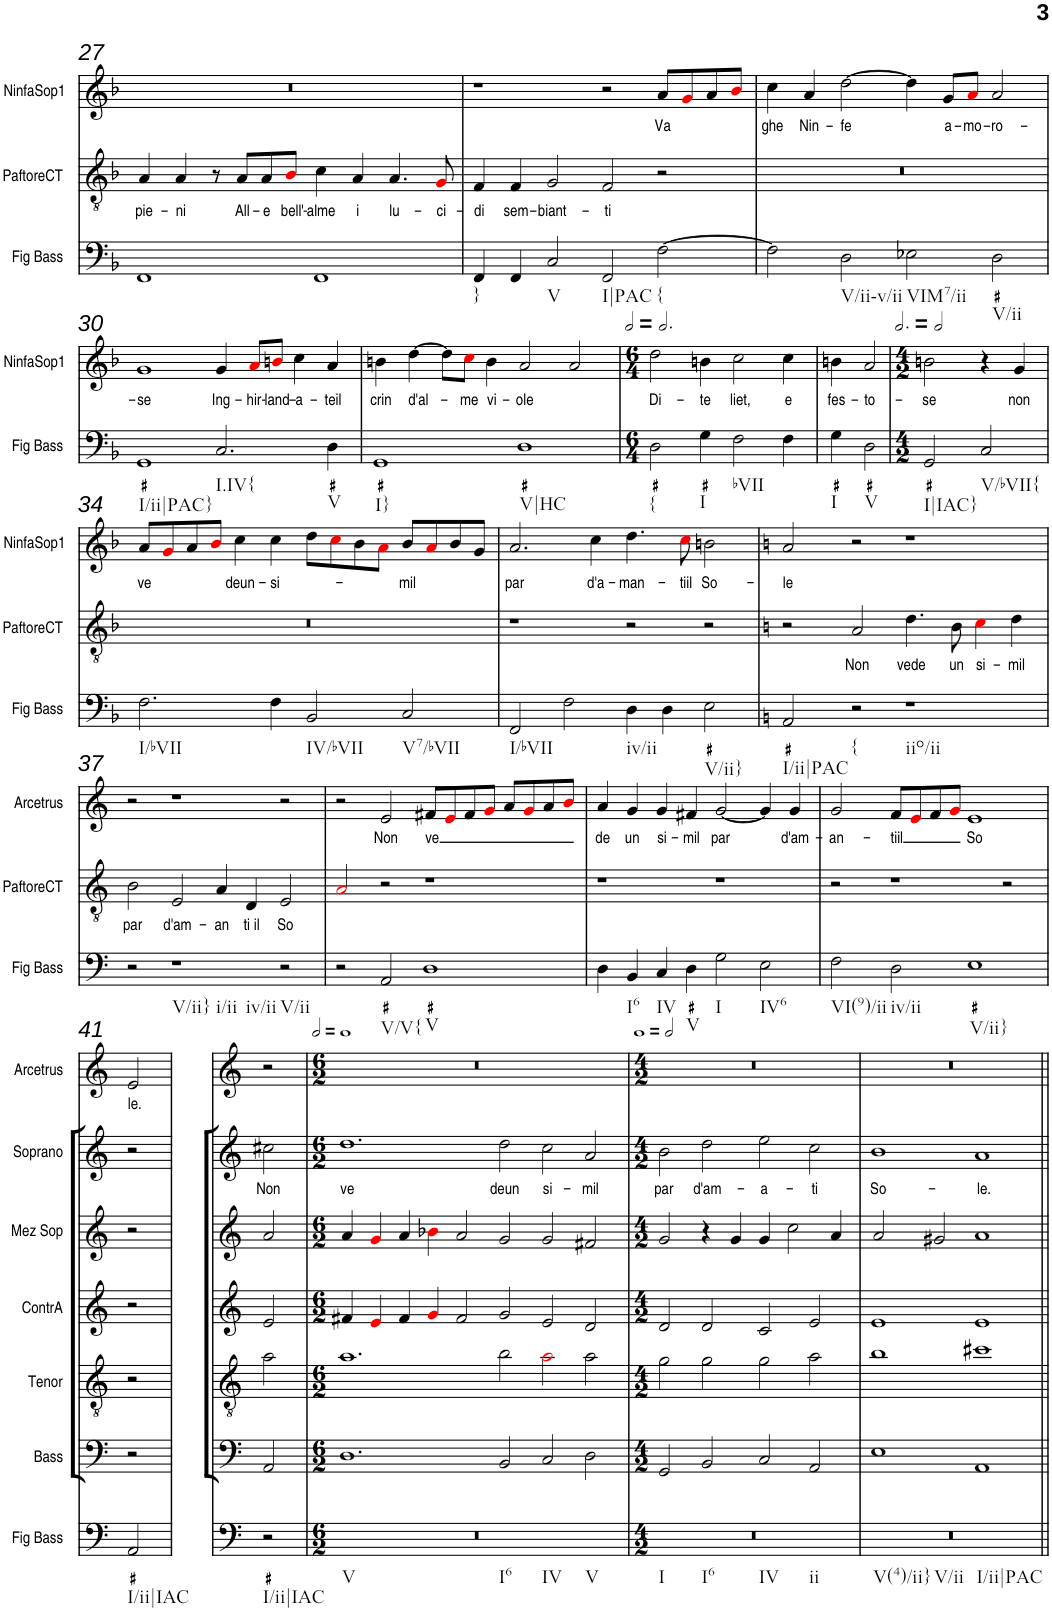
**kern	**kern	**text	**kern	**kern	**kern	**kern	**kern	**text	**kern	**text	**kern	**text
*part9	*part8	*part8	*part7	*part6	*part5	*part4	*part3	*part3	*part2	*part2	*part1	*part1
*staff9	*staff8	*staff8	*staff7	*staff6	*staff5	*staff4	*staff3	*staff3	*staff2	*staff2	*staff1	*staff1
*I"Fig Bass	*I"Paftore del Coro	*	*I"Bass	*I"Tenor	*I"ContrA	*I"Mez Sop	*I"Soprano	*	*I"NinfaSop1	*	*I"Arcetrus	*
*I'Fig Bass	*	*	*I'Bass	*I'Tenor	*I'ContrA	*I'Mez Sop	*I'Soprano	*	*I'NinfaSop1	*	*I'Arcetrus	*
!!LO:PB:g=z
*clefF4	*clefGv2	*	*clefF4	*clefGv2	*clefG2	*clefG2	*clefG2	*	*clefG2	*	*clefG2	*
*k[b-]	*k[b-]	*	*k[b-]	*k[b-]	*k[b-]	*k[b-]	*k[b-]	*	*k[b-]	*	*k[b-]	*
*M4/2	*M4/2	*	*M4/2	*M4/2	*M4/2	*M4/2	*M4/2	*	*M4/2	*	*M4/2	*
=27	=27	=27	=27	=27	=27	=27	=27	=27	=27	=27	=27	=27
!	!	!LO:LY:b	!	!	!	!	!	!	!	!	!	!
1FF	4A/	pie-	0r	0r	0r	0r	0r	.	0r	.	0r	.
!	!	!LO:LY:b	!	!	!	!	!	!	!	!	!	!
.	4A/	-ni	.	.	.	.	.	.	.	.	.	.
.	8r	.	.	.	.	.	.	.	.	.	.	.
!	!	!LO:LY:b	!	!	!	!	!	!	!	!	!	!
.	8A/L	All-	.	.	.	.	.	.	.	.	.	.
!	!	!LO:LY:b	!	!	!	!	!	!	!	!	!	!
.	8A/	-e	.	.	.	.	.	.	.	.	.	.
!	!	!LO:LY:b	!	!	!	!	!	!	!	!	!	!
.	8B-i/J	bell'-	.	.	.	.	.	.	.	.	.	.
!	!	!LO:LY:b	!	!	!	!	!	!	!	!	!	!
1FF	4c\	-alme	.	.	.	.	.	.	.	.	.	.
!	!	!LO:LY:b	!	!	!	!	!	!	!	!	!	!
.	4A/	i	.	.	.	.	.	.	.	.	.	.
!	!	!LO:LY:b	!	!	!	!	!	!	!	!	!	!
.	4.A/	lu-	.	.	.	.	.	.	.	.	.	.
!	!	!LO:LY:b	!	!	!	!	!	!	!	!	!	!
.	8Gi/	-ci-	.	.	.	.	.	.	.	.	.	.
=28	=28	=28	=28	=28	=28	=28	=28	=28	=28	=28	=28	=28
!LO:TX:b:t=}	!	!	!	!	!	!	!	!	!	!	!	!
!	!	!LO:LY:b	!	!	!	!	!	!	!	!	!	!
4FF/	4F/	-di	0r	0r	0r	0r	0r	.	1r	.	0r	.
!	!	!LO:LY:b	!	!	!	!	!	!	!	!	!	!
4FF/	4F/	sem-	.	.	.	.	.	.	.	.	.	.
!LO:TX:b:t=V	!	!	!	!	!	!	!	!	!	!	!	!
!	!	!LO:LY:b	!	!	!	!	!	!	!	!	!	!
2C/	2G/	-biant-	.	.	.	.	.	.	.	.	.	.
!LO:TX:b:t=I|PAC	!	!	!	!	!	!	!	!	!	!	!	!
!	!	!LO:LY:b	!	!	!	!	!	!	!	!	!	!
2FF/	2F/	-ti	.	.	.	.	.	.	2r	.	.	.
!LO:TX:b:t={	!	!	!	!	!	!	!	!	!	!	!	!
!	!	!	!	!	!	!	!	!	!	!LO:LY:b	!	!
[2F\	2r	.	.	.	.	.	.	.	8a/L	Va	.	.
.	.	.	.	.	.	.	.	.	8gi/	.	.	.
.	.	.	.	.	.	.	.	.	8a/	.	.	.
.	.	.	.	.	.	.	.	.	8b-i/J	.	.	.
=29	=29	=29	=29	=29	=29	=29	=29	=29	=29	=29	=29	=29
!	!	!	!	!	!	!	!	!	!	!LO:LY:b	!	!
2F\]	0r	.	0r	0r	0r	0r	0r	.	4cc\	ghe	0r	.
!	!	!	!	!	!	!	!	!	!	!LO:LY:b	!	!
.	.	.	.	.	.	.	.	.	4a/	Nin-	.	.
!LO:TX:b:t=V/ii-v/ii	!	!	!	!	!	!	!	!	!	!	!	!
!	!	!	!	!	!	!	!	!	!	!LO:LY:b	!	!
2D\	.	.	.	.	.	.	.	.	[2dd\	-fe	.	.
!LO:TX:b:t=VIM7/ii	!	!	!	!	!	!	!	!	!	!	!	!
2E-X\	.	.	.	.	.	.	.	.	4dd\]	.	.	.
!	!	!	!	!	!	!	!	!	!	!LO:LY:b	!	!
.	.	.	.	.	.	.	.	.	8g/L	a-	.	.
!	!	!	!	!	!	!	!	!	!	!LO:LY:b	!	!
.	.	.	.	.	.	.	.	.	8ai/J	-mo-	.	.
!LO:TX:b:t=V/ii	!	!	!	!	!	!	!	!	!	!	!	!
!	!	!	!	!	!	!	!	!	!	!LO:LY:b	!	!
2D\	.	.	.	.	.	.	.	.	2a/	-ro-	.	.
!!LO:LB:g=z
=30	=30	=30	=30	=30	=30	=30	=30	=30	=30	=30	=30	=30
!LO:TX:b:t=I/ii|PAC}	!	!	!	!	!	!	!	!	!	!	!	!
!	!	!	!	!	!	!	!	!	!	!LO:LY:b	!	!
1GG	0r	.	0r	0r	0r	0r	0r	.	1g	-se	0r	.
!LO:TX:b:t=I.IV{	!	!	!	!	!	!	!	!	!	!	!	!
!	!	!	!	!	!	!	!	!	!	!LO:LY:b	!	!
2.C/	.	.	.	.	.	.	.	.	4g/	Ing-	.	.
!	!	!	!	!	!	!	!	!	!	!LO:LY:b	!	!
.	.	.	.	.	.	.	.	.	8ai/L	-hir-	.	.
!	!	!	!	!	!	!	!	!	!	!LO:LY:b	!	!
.	.	.	.	.	.	.	.	.	8bni/J	-land-	.	.
!	!	!	!	!	!	!	!	!	!	!LO:LY:b	!	!
.	.	.	.	.	.	.	.	.	4cc\	-a-	.	.
!LO:TX:b:t=V	!	!	!	!	!	!	!	!	!	!	!	!
!	!	!	!	!	!	!	!	!	!	!LO:LY:b	!	!
4D\	.	.	.	.	.	.	.	.	4a/	-teil	.	.
=31	=31	=31	=31	=31	=31	=31	=31	=31	=31	=31	=31	=31
!LO:TX:b:t=I}	!	!	!	!	!	!	!	!	!	!	!	!
!	!	!	!	!	!	!	!	!	!	!LO:LY:b	!	!
1GG	0r	.	0r	0r	0r	0r	0r	.	4bn\	crin	0r	.
!	!	!	!	!	!	!	!	!	!	!LO:LY:b	!	!
.	.	.	.	.	.	.	.	.	[4dd\	d'al-	.	.
.	.	.	.	.	.	.	.	.	8dd\L]	.	.	.
!	!	!	!	!	!	!	!	!	!	!LO:LY:b	!	!
.	.	.	.	.	.	.	.	.	8cci\J	-me	.	.
!	!	!	!	!	!	!	!	!	!	!LO:LY:b	!	!
.	.	.	.	.	.	.	.	.	4b\	vi-	.	.
!LO:TX:b:t=V|HC	!	!	!	!	!	!	!	!	!	!	!	!
!	!	!	!	!	!	!	!	!	!	!LO:LY:b	!	!
1D	.	.	.	.	.	.	.	.	2a/	-ole	.	.
.	.	.	.	.	.	.	.	.	2a/	.	.	.
=32	=32	=32	=32	=32	=32	=32	=32	=32	=32	=32	=32	=32
*M6/4	*M6/4	*	*M6/4	*M6/4	*M6/4	*M6/4	*M6/4	*	*M6/4	*	*M6/4	*
!LO:TX:b:t={	!	!	!	!	!	!	!	!	!	!	!	!
!	!	!	!	!	!	!	!	!	!	!LO:LY:b	!	!
2D\	2r	.	2r	2r	2r	2r	2r	.	2dd\	Di-	2r	.
!LO:TX:b:t=I	!	!	!	!	!	!	!	!	!	!	!	!
!	!	!	!	!	!	!	!	!	!	!LO:LY:b	!	!
4G\	4r	.	4r	4r	4r	4r	4r	.	4bn\	-te	4r	.
!LO:TX:b:t=bVII	!	!	!	!	!	!	!	!	!	!	!	!
!	!	!	!	!	!	!	!	!	!	!LO:LY:b	!	!
2F\	2r	.	2r	2r	2r	2r	2r	.	2cc\	liet,	2r	.
!	!	!	!	!	!	!	!	!	!	!LO:LY:b	!	!
4F\	4r	.	4r	4r	4r	4r	4r	.	4cc\	e	4r	.
=33	=33	=33	=33	=33	=33	=33	=33	=33	=33	=33	=33	=33
!LO:TX:b:t=I	!	!	!	!	!	!	!	!	!	!	!	!
!	!	!	!	!	!	!	!	!	!	!LO:LY:b	!	!
4G\	2r	.	2r	2r	2r	2r	2r	.	4bn\	fes-	2r	.
!LO:TX:b:t=V	!	!	!	!	!	!	!	!	!	!	!	!
!	!	!	!	!	!	!	!	!	!	!LO:LY:b	!	!
2D\	.	.	.	.	.	.	.	.	2a/	-to-	.	.
.	4r	.	4r	4r	4r	4r	4r	.	.	.	4r	.
=33X1	=33X1	=33X1	=33X1	=33X1	=33X1	=33X1	=33X1	=33X1	=33X1	=33X1	=33X1	=33X1
*M4/2	*M4/2	*	*M4/2	*M4/2	*M4/2	*M4/2	*M4/2	*	*M4/2	*	*M4/2	*
!LO:TX:b:t=I|IAC}	!	!	!	!	!	!	!	!	!	!	!	!
!	!	!	!	!	!	!	!	!	!	!LO:LY:b	!	!
2GG/	0r	.	0r	0r	0r	0r	0r	.	2bn\	-se	0r	.
!LO:TX:b:t=V/bVII{	!	!	!	!	!	!	!	!	!	!	!	!
2C/	.	.	.	.	.	.	.	.	4r	.	.	.
!	!	!	!	!	!	!	!	!	!	!LO:LY:b	!	!
.	.	.	.	.	.	.	.	.	4g/	non	.	.
1ryy	.	.	.	.	.	.	.	.	1ryy	.	.	.
!!LO:LB:g=z
=34	=34	=34	=34	=34	=34	=34	=34	=34	=34	=34	=34	=34
!LO:TX:b:t=I/bVII	!	!	!	!	!	!	!	!	!	!	!	!
!	!	!	!	!	!	!	!	!	!	!LO:LY:b	!	!
2.F\	0r	.	0r	0r	0r	0r	0r	.	8a/L	ve	0r	.
.	.	.	.	.	.	.	.	.	8gi/	.	.	.
.	.	.	.	.	.	.	.	.	8a/	.	.	.
.	.	.	.	.	.	.	.	.	8b-i/J	.	.	.
!	!	!	!	!	!	!	!	!	!	!LO:LY:b	!	!
.	.	.	.	.	.	.	.	.	4cc\	deun-	.	.
!	!	!	!	!	!	!	!	!	!	!LO:LY:b	!	!
4F\	.	.	.	.	.	.	.	.	4cc\	-si-	.	.
!LO:TX:b:t=IV/bVII	!	!	!	!	!	!	!	!	!	!	!	!
2BB-/	.	.	.	.	.	.	.	.	8dd\L	.	.	.
.	.	.	.	.	.	.	.	.	8cci\	.	.	.
.	.	.	.	.	.	.	.	.	8b-\	.	.	.
.	.	.	.	.	.	.	.	.	8ai\J	.	.	.
!LO:TX:b:t=V7/bVII	!	!	!	!	!	!	!	!	!	!	!	!
!	!	!	!	!	!	!	!	!	!	!LO:LY:b	!	!
2C/	.	.	.	.	.	.	.	.	8b-/L	mil	.	.
.	.	.	.	.	.	.	.	.	8ai/	.	.	.
.	.	.	.	.	.	.	.	.	8b-/	.	.	.
.	.	.	.	.	.	.	.	.	8g/J	.	.	.
=35	=35	=35	=35	=35	=35	=35	=35	=35	=35	=35	=35	=35
!LO:TX:b:t=I/bVII	!	!	!	!	!	!	!	!	!	!	!	!
!	!	!	!	!	!	!	!	!	!	!LO:LY:b	!	!
2FF/	1r	.	1r	1r	1r	1r	1r	.	2.a/	par	1r	.
2F\	.	.	.	.	.	.	.	.	.	.	.	.
!	!	!	!	!	!	!	!	!	!	!LO:LY:b	!	!
.	.	.	.	.	.	.	.	.	4cc\	d'a-	.	.
!LO:TX:b:t=iv/ii	!	!	!	!	!	!	!	!	!	!	!	!
!	!	!	!	!	!	!	!	!	!	!LO:LY:b	!	!
4D\	2r	.	2r	2r	2r	2r	2r	.	4.dd\	-man-	2r	.
4D\	.	.	.	.	.	.	.	.	.	.	.	.
!	!	!	!	!	!	!	!	!	!	!LO:LY:b	!	!
.	.	.	.	.	.	.	.	.	8cci\	-tiil	.	.
!LO:TX:b:t=V/ii}	!	!	!	!	!	!	!	!	!	!	!	!
!	!	!	!	!	!	!	!	!	!	!LO:LY:b	!	!
2E\	2r	.	2r	2r	2r	2r	2r	.	2bn\	So-	2r	.
=36	=36	=36	=36	=36	=36	=36	=36	=36	=36	=36	=36	=36
*k[]	*k[]	*	*k[]	*k[]	*k[]	*k[]	*k[]	*	*k[]	*	*k[]	*
!LO:TX:b:t=I/ii|PAC	!	!	!	!	!	!	!	!	!	!	!	!
!	!	!	!	!	!	!	!	!	!	!LO:LY:b	!	!
2AA/	2r	.	1r	1r	1r	1r	1r	.	2a/	-le	1r	.
!LO:TX:b:t={	!	!	!	!	!	!	!	!	!	!	!	!
!	!	!LO:LY:b	!	!	!	!	!	!	!	!	!	!
2r	2A/	Non	.	.	.	.	.	.	2r	.	.	.
!LO:TX:b:t=iio/ii	!	!	!	!	!	!	!	!	!	!	!	!
!	!	!LO:LY:b	!	!	!	!	!	!	!	!	!	!
1r	4.d\	vede	1r	1r	1r	1r	1r	.	1r	.	1r	.
!	!	!LO:LY:b	!	!	!	!	!	!	!	!	!	!
.	8B\	un	.	.	.	.	.	.	.	.	.	.
!	!	!LO:LY:b	!	!	!	!	!	!	!	!	!	!
.	4ci\	si-	.	.	.	.	.	.	.	.	.	.
!	!	!LO:LY:b	!	!	!	!	!	!	!	!	!	!
.	4d\	-mil	.	.	.	.	.	.	.	.	.	.
!!LO:LB:g=z
=37	=37	=37	=37	=37	=37	=37	=37	=37	=37	=37	=37	=37
!	!	!LO:LY:b	!	!	!	!	!	!	!	!	!	!
2r	2B\	par	2r	2r	2r	2r	2r	.	2r	.	2r	.
!LO:TX:b:t=V/ii}	!	!	!	!	!	!	!	!	!	!	!	!
!LO:TX:b:t=i/ii	!	!	!	!	!	!	!	!	!	!	!	!
!LO:TX:b:t=iv/ii	!	!	!	!	!	!	!	!	!	!	!	!
!	!	!LO:LY:b	!	!	!	!	!	!	!	!	!	!
1r	2E/	d'am-	1r	1r	1r	1r	1r	.	1r	.	1r	.
!	!	!LO:LY:b	!	!	!	!	!	!	!	!	!	!
.	4A/	-an	.	.	.	.	.	.	.	.	.	.
!	!	!LO:LY:b	!	!	!	!	!	!	!	!	!	!
.	4D/	ti il	.	.	.	.	.	.	.	.	.	.
!LO:TX:b:t=V/ii	!	!	!	!	!	!	!	!	!	!	!	!
!	!	!LO:LY:b	!	!	!	!	!	!	!	!	!	!
2r	2E/	So	2r	2r	2r	2r	2r	.	2r	.	2r	.
=38	=38	=38	=38	=38	=38	=38	=38	=38	=38	=38	=38	=38
*	*	*	*	*clefGv2	*clefG2	*clefG2	*clefG2	*	*	*	*	*
2r	2Ai/	.	0r	0r	0r	0r	0r	.	0r	.	2r	.
!LO:TX:b:t=V/V{	!	!	!	!	!	!	!	!	!	!	!	!
!	!	!	!	!	!	!	!	!	!	!	!	!LO:LY:b
2AA/	2r	.	.	.	.	.	.	.	.	.	2e/	Non
!LO:TX:b:t=V	!	!	!	!	!	!	!	!	!	!	!	!
!	!	!	!	!	!	!	!	!	!	!	!	!LO:LY:b
1D	1r	.	.	.	.	.	.	.	.	.	8f#X/L	ve
.	.	.	.	.	.	.	.	.	.	.	8ei/	.
.	.	.	.	.	.	.	.	.	.	.	8f#/	.
.	.	.	.	.	.	.	.	.	.	.	8gi/J	.
.	.	.	.	.	.	.	.	.	.	.	8a/L	.
.	.	.	.	.	.	.	.	.	.	.	8gi/	.
.	.	.	.	.	.	.	.	.	.	.	8a/	.
.	.	.	.	.	.	.	.	.	.	.	8bi/J	.
=39	=39	=39	=39	=39	=39	=39	=39	=39	=39	=39	=39	=39
!	!	!	!	!	!	!	!	!	!	!	!	!LO:LY:b
4D\	1r	.	1r	1r	1r	1r	1r	.	1r	.	4a/	de
!LO:TX:b:t=I6	!	!	!	!	!	!	!	!	!	!	!	!
!	!	!	!	!	!	!	!	!	!	!	!	!LO:LY:b
4BB/	.	.	.	.	.	.	.	.	.	.	4g/	un
!LO:TX:b:t=IV	!	!	!	!	!	!	!	!	!	!	!	!
!	!	!	!	!	!	!	!	!	!	!	!	!LO:LY:b
4C/	.	.	.	.	.	.	.	.	.	.	4g/	si-
!LO:TX:b:t=V	!	!	!	!	!	!	!	!	!	!	!	!
!	!	!	!	!	!	!	!	!	!	!	!	!LO:LY:b
4D\	.	.	.	.	.	.	.	.	.	.	4f#X/	-mil
!LO:TX:b:t=I	!	!	!	!	!	!	!	!	!	!	!	!
!	!	!	!	!	!	!	!	!	!	!	!	!LO:LY:b
2G\	1r	.	1r	1r	1r	1r	1r	.	1r	.	[2g/	par
!LO:TX:b:t=IV6	!	!	!	!	!	!	!	!	!	!	!	!
2E\	.	.	.	.	.	.	.	.	.	.	4g/]	.
!	!	!	!	!	!	!	!	!	!	!	!	!LO:LY:b
.	.	.	.	.	.	.	.	.	.	.	4g/	d'am-
=40	=40	=40	=40	=40	=40	=40	=40	=40	=40	=40	=40	=40
!LO:TX:b:t=VI(9)/ii	!	!	!	!	!	!	!	!	!	!	!	!
!	!	!	!	!	!	!	!	!	!	!	!	!LO:LY:b
2F\	2r	.	2r	2r	2r	2r	2r	.	2r	.	2g/	-an-
!LO:TX:b:t=iv/ii	!	!	!	!	!	!	!	!	!	!	!	!
!	!	!	!	!	!	!	!	!	!	!	!	!LO:LY:b
2D\	1r	.	1r	1r	1r	1r	1r	.	1r	.	8f/L	-tiil
.	.	.	.	.	.	.	.	.	.	.	8ei/	.
.	.	.	.	.	.	.	.	.	.	.	8f/	.
.	.	.	.	.	.	.	.	.	.	.	8gi/J	.
!LO:TX:b:t=V/ii}	!	!	!	!	!	!	!	!	!	!	!	!
!	!	!	!	!	!	!	!	!	!	!	!	!LO:LY:b
1E	.	.	.	.	.	.	.	.	.	.	1e	So
.	2r	.	2r	2r	2r	2r	2r	.	2r	.	.	.
!!LO:LB:g=z
=41	=41	=41	=41	=41	=41	=41	=41	=41	=41	=41	=41	=41
!LO:TX:b:t=I/ii|IAC	!	!	!	!	!	!	!	!	!	!	!	!
!	!	!	!	!	!	!	!	!	!	!	!	!LO:LY:b
2AA/	2r	.	2r	2r	2r	2r	2r	.	2r	.	2e/	le.
=41X2	=41X2	=41X2	=41X2	=41X2	=41X2	=41X2	=41X2	=41X2	=41X2	=41X2	=41X2	=41X2
!LO:TX:b:t=I/ii|IAC	!	!	!	!	!	!	!	!	!	!	!	!
!	!	!	!	!	!	!	!	!LO:LY:b	!	!	!	!
2r	2r	.	2AA/	2a\	2e/	2a/	2cc#X\	Non	2r	.	2r	.
=42	=42	=42	=42	=42	=42	=42	=42	=42	=42	=42	=42	=42
*M6/2	*M6/2	*	*M6/2	*M6/2	*M6/2	*M6/2	*M6/2	*	*M6/2	*	*M6/2	*
!LO:TX:b:t=V	!	!	!	!	!	!	!	!	!	!	!	!
!LO:TX:b:t=I6	!	!	!	!	!	!	!	!	!	!	!	!
!LO:TX:b:t=IV	!	!	!	!	!	!	!	!	!	!	!	!
!LO:TX:b:t=V	!	!	!	!	!	!	!	!	!	!	!	!
!	!	!	!	!	!	!	!	!LO:LY:b	!	!	!	!
0.r	0.r	.	1.D	1.a	4f#X/	4a/	1.dd	ve	0.r	.	0.r	.
.	.	.	.	.	4ei/	4gi/	.	.	.	.	.	.
.	.	.	.	.	4f#/	4a/	.	.	.	.	.	.
.	.	.	.	.	4gi/	4b-Xi\	.	.	.	.	.	.
.	.	.	.	.	2f#/	2a/	.	.	.	.	.	.
!	!	!	!	!	!	!	!	!LO:LY:b	!	!	!	!
.	.	.	2BB/	2b\	2g/	2g/	2dd\	deun	.	.	.	.
!	!	!	!	!	!	!	!	!LO:LY:b	!	!	!	!
.	.	.	2C/	2ai\	2e/	2g/	2cc\	si-	.	.	.	.
!	!	!	!	!	!	!	!	!LO:LY:b	!	!	!	!
.	.	.	2D\	2a\	2d/	2f#X/	2a/	-mil	.	.	.	.
=43	=43	=43	=43	=43	=43	=43	=43	=43	=43	=43	=43	=43
*M4/2	*M4/2	*	*M4/2	*M4/2	*M4/2	*M4/2	*M4/2	*	*M4/2	*	*M4/2	*
!LO:TX:b:t=I	!	!	!	!	!	!	!	!	!	!	!	!
!LO:TX:b:t=I6	!	!	!	!	!	!	!	!	!	!	!	!
!LO:TX:b:t=IV	!	!	!	!	!	!	!	!	!	!	!	!
!LO:TX:b:t=ii	!	!	!	!	!	!	!	!	!	!	!	!
!	!	!	!	!	!	!	!	!LO:LY:b	!	!	!	!
0r	0r	.	2GG/	2g\	2d/	2g/	2b\	par	0r	.	0r	.
!	!	!	!	!	!	!	!	!LO:LY:b	!	!	!	!
.	.	.	2BB/	2g\	2d/	4r	2dd\	d'am-	.	.	.	.
.	.	.	.	.	.	4g/	.	.	.	.	.	.
!	!	!	!	!	!	!	!	!LO:LY:b	!	!	!	!
.	.	.	2C/	2g\	2c/	4g/	2ee\	-a-	.	.	.	.
.	.	.	.	.	.	2cc\	.	.	.	.	.	.
!	!	!	!	!	!	!	!	!LO:LY:b	!	!	!	!
.	.	.	2AA/	2a\	2e/	.	2cc\	-ti	.	.	.	.
.	.	.	.	.	.	4a/	.	.	.	.	.	.
=44	=44	=44	=44	=44	=44	=44	=44	=44	=44	=44	=44	=44
!LO:TX:b:t=V(4)/ii}	!	!	!	!	!	!	!	!	!	!	!	!
!LO:TX:b:t=V/ii	!	!	!	!	!	!	!	!	!	!	!	!
!LO:TX:b:t=I/ii|PAC	!	!	!	!	!	!	!	!	!	!	!	!
!	!	!	!	!	!	!	!	!LO:LY:b	!	!	!	!
0r	0r	.	1E	1b	1e	2a/	1b	So-	0r	.	0r	.
.	.	.	.	.	.	2g#X/	.	.	.	.	.	.
!	!	!	!	!	!	!	!	!LO:LY:b	!	!	!	!
.	.	.	1AA	1cc#X	1e	1a	1a	-le.	.	.	.	.
=||	=||	=||	=||	=||	=||	=||	=||	=||	=||	=||	=||	=||
*-	*-	*-	*-	*-	*-	*-	*-	*-	*-	*-	*-	*-
